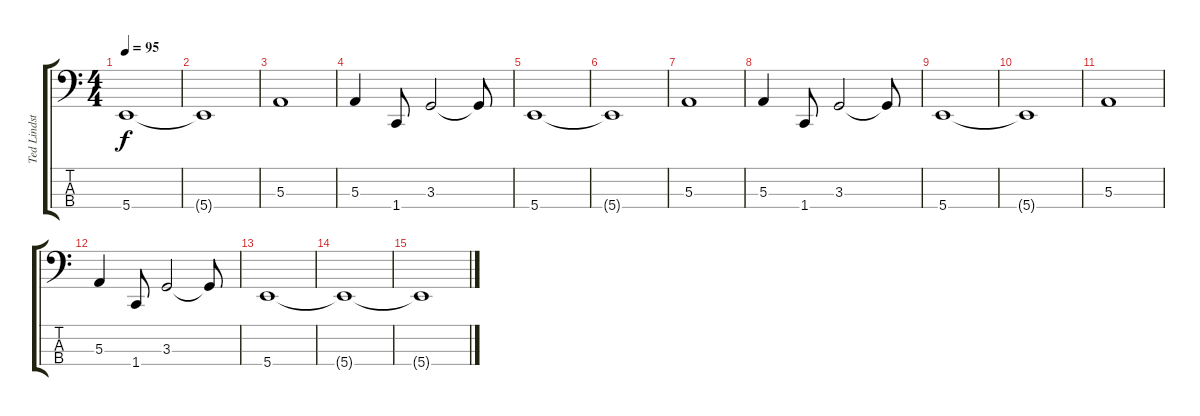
\track ("Ted Lindström" "Ted Lindst") {instrument electricbasspick}
\staff {score tabs}
\tuning (D2 A1 E1 B0) {hide}
\ts (4 4)
\tempo 95
\clef f4
\ks c
5.4.1{dy f} |
5.4{t}.1 |
5.3.1 |
5.3.4 1.4.8 3.3.2 3.3{t}.8 |
5.4.1 |
5.4{t}.1 |
5.3.1 |
5.3.4 1.4.8 3.3.2 3.3{t}.8 |
5.4.1 |
5.4{t}.1 |
5.3.1 |
5.3.4 1.4.8 3.3.2 3.3{t}.8 |
5.4.1 |
5.4{t}.1 |
5.4{t}.1
